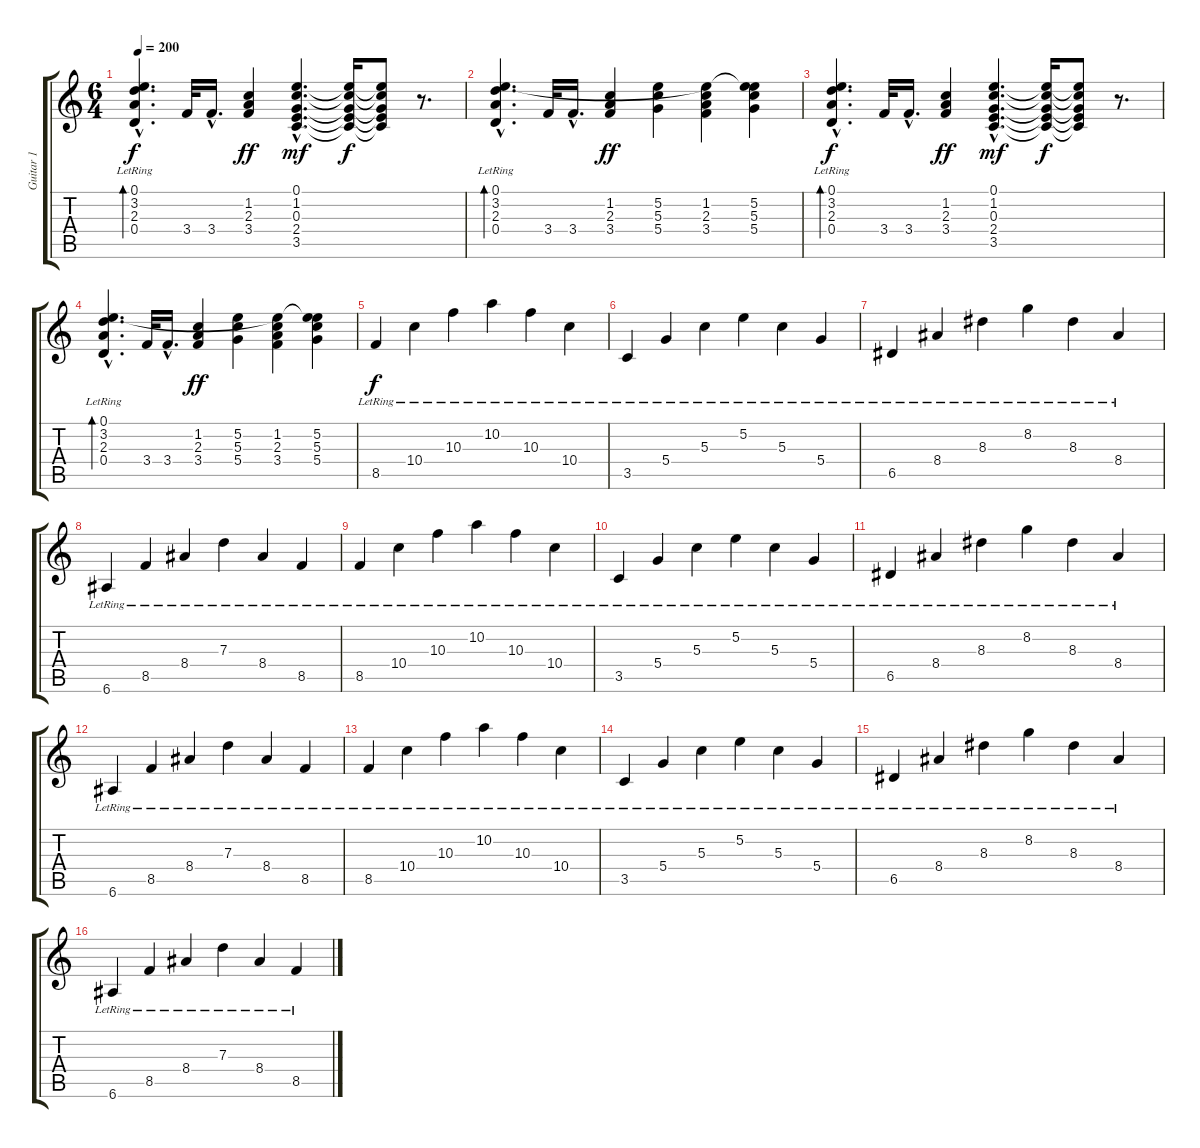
\track ("Guitar 1" "Guitar 1") {instrument electricguitarjazz}
\staff {score tabs}
\tuning (E4 B3 G3 D3 A2 E2) {hide}
\ts (6 4)
\tempo 200
\clef g2
\ks c
(0.1{hac} 3.2{hac} 2.3{hac lr} 0.4{hac}).4{d bd 30 dy f} 3.4.32 3.4{hac}.16{d} (1.2 2.3 3.4).4{dy ff} (0.1{hac} 1.2{hac} 0.3{hac} 2.4{hac} 3.5{hac}).4{d dy mf} (0.1{t} 1.2{t} 0.3{t} 2.4{t} 3.5{t}).16{dy f} (0.1{t} 1.2{t} 0.3{t} 2.4{t} 3.5{t}).8 r.8{d} |
(0.1{hac} 3.2{hac} 2.3{hac lr} 0.4{hac}).4{d bd 30} 3.4.32 3.4{hac}.16{d} (1.2 2.3 3.4).4{dy ff} (5.2 5.3 5.4).4 (0.1{t} 1.2 2.3 3.4).4 (0.1{t} 5.2 5.3 5.4).4 |
(0.1{hac} 3.2{hac} 2.3{hac lr} 0.4{hac}).4{d bd 30 dy f} 3.4.32 3.4{hac}.16{d} (1.2 2.3 3.4).4{dy ff} (0.1{hac} 1.2{hac} 0.3{hac} 2.4{hac} 3.5{hac}).4{d dy mf} (0.1{t} 1.2{t} 0.3{t} 2.4{t} 3.5{t}).16{dy f} (0.1{t} 1.2{t} 0.3{t} 2.4{t} 3.5{t}).8 r.8{d} |
(0.1{hac} 3.2{hac} 2.3{hac lr} 0.4{hac}).4{d bd 30} 3.4.32 3.4{hac}.16{d} (1.2 2.3 3.4).4{dy ff} (5.2 5.3 5.4).4 (0.1{t} 1.2 2.3 3.4).4 (0.1{t} 5.2 5.3 5.4).4 |
8.5{lr}.4{dy f} 10.4{lr}.4 10.3{lr}.4 10.2{lr}.4 10.3{lr}.4 10.4{lr}.4 |
3.5{lr}.4 5.4{lr}.4 5.3{lr}.4 5.2{lr}.4 5.3{lr}.4 5.4{lr}.4 |
6.5{lr}.4 8.4{lr}.4 8.3{lr}.4 8.2{lr}.4 8.3{lr}.4 8.4{lr}.4 |
6.6{lr}.4 8.5{lr}.4 8.4{lr}.4 7.3{lr}.4 8.4{lr}.4 8.5{lr}.4 |
8.5{lr}.4 10.4{lr}.4 10.3{lr}.4 10.2{lr}.4 10.3{lr}.4 10.4{lr}.4 |
3.5{lr}.4 5.4{lr}.4 5.3{lr}.4 5.2{lr}.4 5.3{lr}.4 5.4{lr}.4 |
6.5{lr}.4 8.4{lr}.4 8.3{lr}.4 8.2{lr}.4 8.3{lr}.4 8.4{lr}.4 |
6.6{lr}.4 8.5{lr}.4 8.4{lr}.4 7.3{lr}.4 8.4{lr}.4 8.5{lr}.4 |
8.5{lr}.4 10.4{lr}.4 10.3{lr}.4 10.2{lr}.4 10.3{lr}.4 10.4{lr}.4 |
3.5{lr}.4 5.4{lr}.4 5.3{lr}.4 5.2{lr}.4 5.3{lr}.4 5.4{lr}.4 |
6.5{lr}.4 8.4{lr}.4 8.3{lr}.4 8.2{lr}.4 8.3{lr}.4 8.4{lr}.4 |
6.6{lr}.4 8.5{lr}.4 8.4{lr}.4 7.3{lr}.4 8.4{lr}.4 8.5{lr}.4
